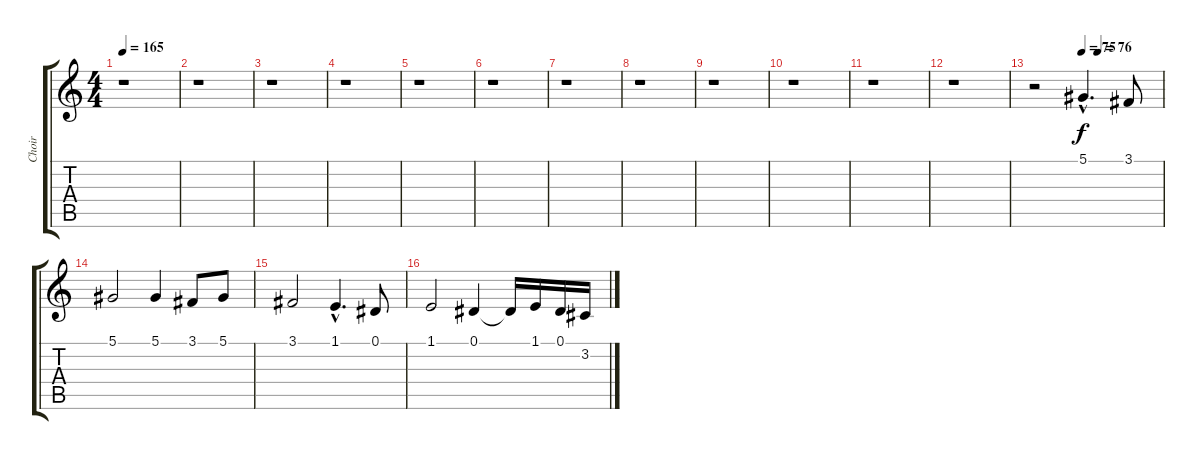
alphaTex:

\track ("Choir" "Choir") {instrument choiraahs}
\staff {score tabs}
\tuning (Eb4 Bb3 Gb3 Db3 Ab2 Eb2) {hide}
\ts (4 4)
\tempo 165
\clef g2
\ks c
r.1{dy f} |
r.1 |
r.1 |
r.1 |
r.1 |
r.1 |
r.1 |
r.1 |
r.1 |
r.1 |
r.1 |
r.1 |
\tempo (76 0.5)
\tempo (75 0.375)
r.2 5.1{hac}.4{d volume 16 balance 8 instrument synthvoice} 3.1.8 |
5.1.2 5.1.4 3.1.8 5.1.8 |
3.1.2 1.1{hac}.4{d} 0.1.8 |
1.1.2 0.1.4 0.1{t}.16 1.1.16 0.1.16 3.2.16
